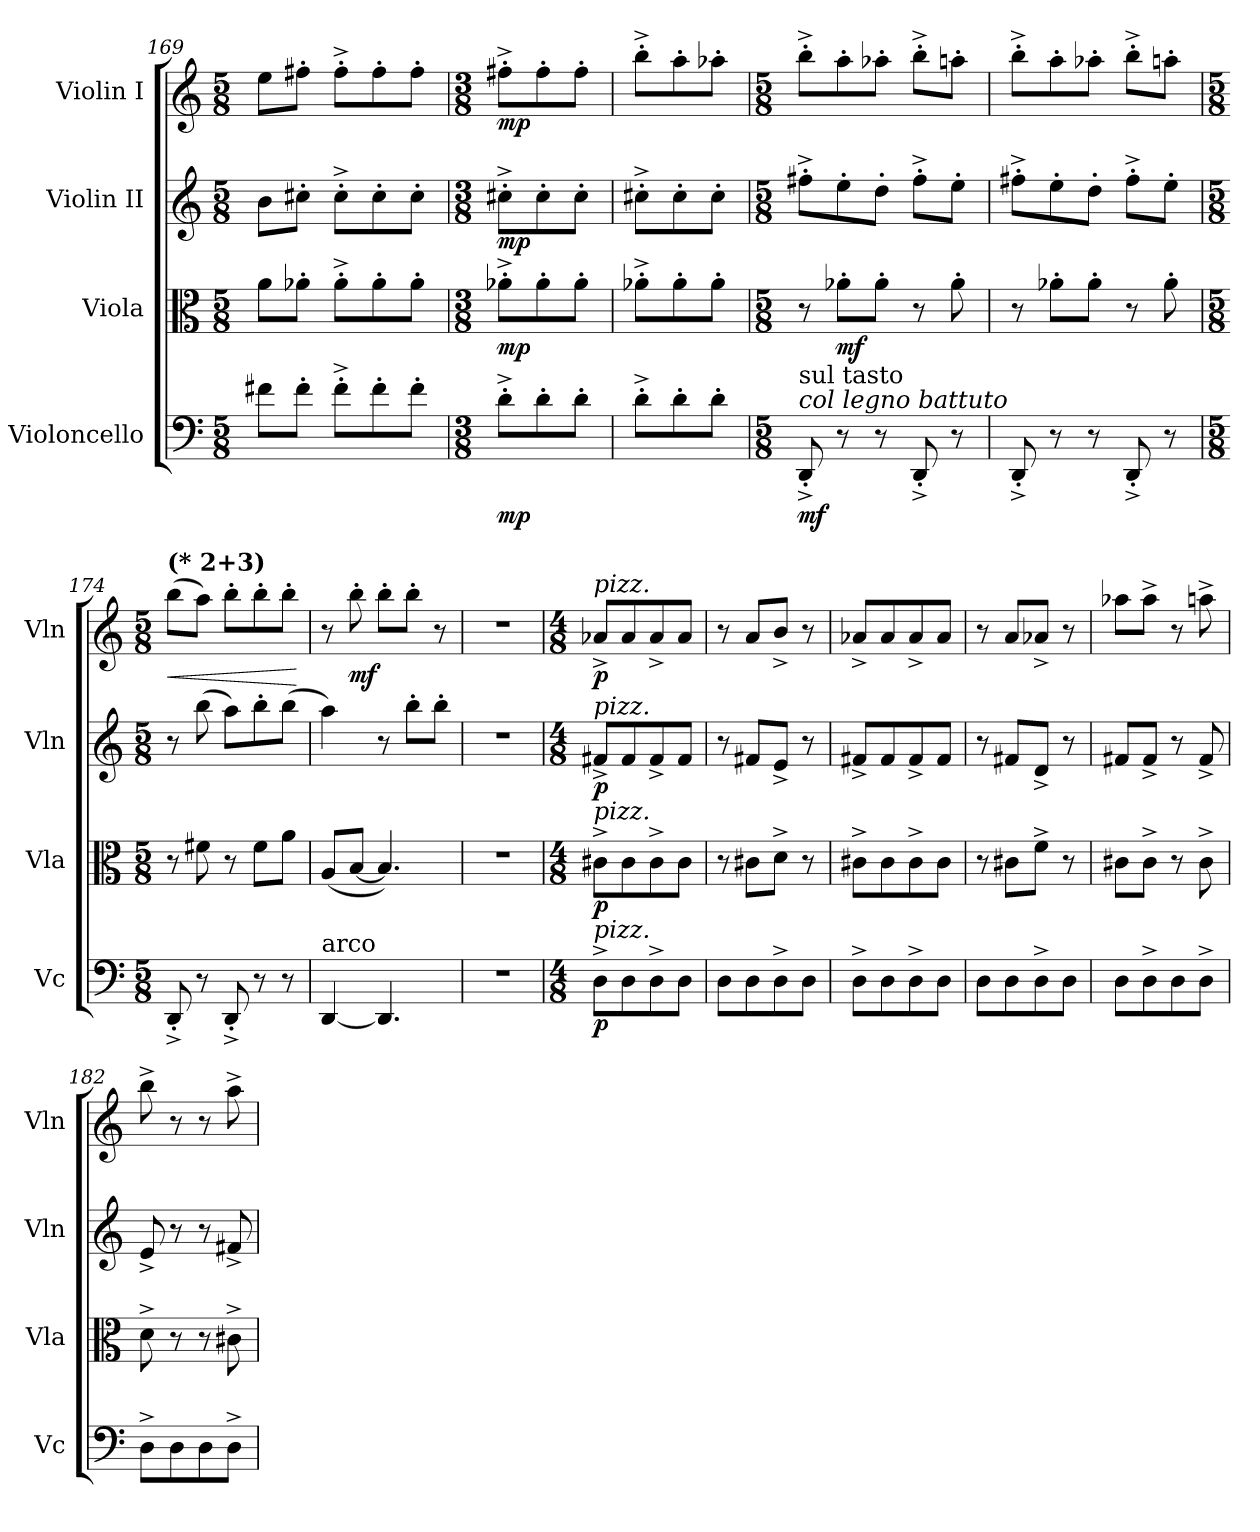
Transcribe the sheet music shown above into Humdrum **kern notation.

**kern	**dynam	**kern	**dynam	**kern	**dynam	**kern	**dynam
*part4	*part4	*part3	*part3	*part2	*part2	*part1	*part1
*staff4	*staff4	*staff3	*staff3	*staff2	*staff2	*staff1	*staff1
*I"Violoncello	*	*I"Viola	*	*I"Violin II	*	*I"Violin I	*
*I'Vc	*	*I'Vla	*	*I'Vln	*	*I'Vln	*
*clefF4	*	*clefC3	*	*clefG2	*	*clefG2	*
*k[]	*	*k[]	*	*k[]	*	*k[]	*
*M5/8	*	*M5/8	*	*M5/8	*	*M5/8	*
=169	=169	=169	=169	=169	=169	=169	=169
8f#X\L	.	8a\L	.	8b\L	.	8ee\L	.
8f#'\J	.	8a-X'\J	.	8cc#X'\J	.	8ff#X'\J	.
8f#'^\L	.	8a-'^\L	.	8cc#'^\L	.	8ff#'^\L	.
8f#'\	.	8a-'\	.	8cc#'\	.	8ff#'\	.
8f#'\J	.	8a-'\J	.	8cc#'\J	.	8ff#'\J	.
=170	=170	=170	=170	=170	=170	=170	=170
*M3/8	*	*M3/8	*	*M3/8	*	*M3/8	*
!	!LO:DY:b	!	!LO:DY:b	!	!LO:DY:b	!	!LO:DY:b
8d'^\L	mp	8a-X'^\L	mp	8cc#X'^\L	mp	8ff#X'^\L	mp
8d'\	.	8a-'\	.	8cc#'\	.	8ff#'\	.
8d'\J	.	8a-'\J	.	8cc#'\J	.	8ff#'\J	.
!!LO:LB:g=z
=171	=171	=171	=171	=171	=171	=171	=171
8d'^\L	.	8a-X'^\L	.	8cc#X'^\L	.	8bb'^\L	.
8d'\	.	8a-'\	.	8cc#'\	.	8aa'\	.
8d'\J	.	8a-'\J	.	8cc#'\J	.	8aa-X'\J	.
=172	=172	=172	=172	=172	=172	=172	=172
*M5/8	*	*M5/8	*	*M5/8	*	*M5/8	*
!LO:TX:a:i:t=col legno battuto	!	!	!	!	!	!	!
!LO:TX:a:t=sul tasto	!	!	!	!	!	!	!
!	!LO:DY:b	!	!	!	!	!	!
8DD'^/	mf	8r	.	8ff#X'^\L	.	8bb'^\L	.
!	!	!	!LO:DY:b	!	!	!	!
8r	.	8a-X'\L	mf	8ee'\	.	8aa'\	.
8r	.	8a-'\J	.	8dd'\J	.	8aa-X'\J	.
8DD'^/	.	8r	.	8ff#'^\L	.	8bb'^\L	.
8r	.	8a-'\	.	8ee'\J	.	8aan'\J	.
=173	=173	=173	=173	=173	=173	=173	=173
8DD'^/	.	8r	.	8ff#X'^\L	.	8bb'^\L	.
8r	.	8a-X'\L	.	8ee'\	.	8aa'\	.
8r	.	8a-'\J	.	8dd'\J	.	8aa-X'\J	.
8DD'^/	.	8r	.	8ff#'^\L	.	8bb'^\L	.
8r	.	8a-'\	.	8ee'\J	.	8aan'\J	.
=174	=174	=174	=174	=174	=174	=174	=174
*M5/8	*	*M5/8	*	*M5/8	*	*M5/8	*
!	!	!	!	!	!	!LO:TX:a:B:t=(* 2+3)	!
!	!	!	!	!	!	!	!LO:HP:b
8DD'^/	.	8r	.	8r	.	(8bb\L	<
8r	.	8f#X\	.	(8bb\	.	8aa\J)	.
8DD'^/	.	8r	.	8aa\L)	.	8bb'\L	.
8r	.	8f#\L	.	8bb'\	.	8bb'\	.
8r	.	8a\J	.	(8bb\J	.	8bb'\J	.
.	.	.	.	.	.	.	[
=175	=175	=175	=175	=175	=175	=175	=175
!LO:TX:a:t=arco	!	!	!	!	!	!	!
[4DD/	.	(8A/L	.	4aa\)	.	8r	.
!	!	!	!	!	!	!	!LO:DY:b
.	.	[8B/J	.	.	.	8bb'\	mf
4.DD/]	.	4.B/])	.	8r	.	8bb'\L	.
.	.	.	.	8bb'\L	.	8bb'\J	.
.	.	.	.	8bb'\J	.	8r	.
=176	=176	=176	=176	=176	=176	=176	=176
8%5r	.	8%5r	.	8%5r	.	8%5r	.
!!LO:PB:g=z
=177	=177	=177	=177	=177	=177	=177	=177
*M4/8	*	*M4/8	*	*M4/8	*	*M4/8	*
!	!	!	!	!	!	!LO:TX:a:i:t=pizz.	!
!	!	!	!	!LO:TX:a:i:t=pizz.	!	!	!
!	!	!LO:TX:a:i:t=pizz.	!	!	!	!	!
!LO:TX:a:i:t=pizz.	!	!	!	!	!	!	!
!	!LO:DY:b	!	!LO:DY:b	!	!LO:DY:b	!	!LO:DY:b
8D^\L	p	8c#X^\L	p	8f#X^/L	p	8a-X^/L	p
8D\	.	8c#\	.	8f#/	.	8a-/	.
8D^\	.	8c#^\	.	8f#^/	.	8a-^/	.
8D\J	.	8c#\J	.	8f#/J	.	8a-/J	.
=178	=178	=178	=178	=178	=178	=178	=178
8D\L	.	8r	.	8r	.	8r	.
8D\	.	8c#X\L	.	8f#X/L	.	8a/L	.
8D^\	.	8d^\J	.	8e^/J	.	8b^/J	.
8D\J	.	8r	.	8r	.	8r	.
=179	=179	=179	=179	=179	=179	=179	=179
8D^\L	.	8c#X^\L	.	8f#X^/L	.	8a-X^/L	.
8D\	.	8c#\	.	8f#/	.	8a-/	.
8D^\	.	8c#^\	.	8f#^/	.	8a-^/	.
8D\J	.	8c#\J	.	8f#/J	.	8a-/J	.
=180	=180	=180	=180	=180	=180	=180	=180
8D\L	.	8r	.	8r	.	8r	.
8D\	.	8c#X\L	.	8f#X/L	.	8a/L	.
8D^\	.	8f^\J	.	8d^/J	.	8a-X^/J	.
8D\J	.	8r	.	8r	.	8r	.
=181	=181	=181	=181	=181	=181	=181	=181
8D\L	.	8c#X\L	.	8f#X/L	.	8aa-X\L	.
8D^\	.	8c#^\J	.	8f#^/J	.	8aa-^\J	.
8D\	.	8r	.	8r	.	8r	.
8D^\J	.	8c#^\	.	8f#^/	.	8aan^\	.
=182	=182	=182	=182	=182	=182	=182	=182
8D^\L	.	8d^\	.	8e^/	.	8bb^\	.
8D\	.	8r	.	8r	.	8r	.
8D\	.	8r	.	8r	.	8r	.
8D^\J	.	8c#X^\	.	8f#X^/	.	8aa^\	.
=	=	=	=	=	=	=	=
*-	*-	*-	*-	*-	*-	*-	*-
